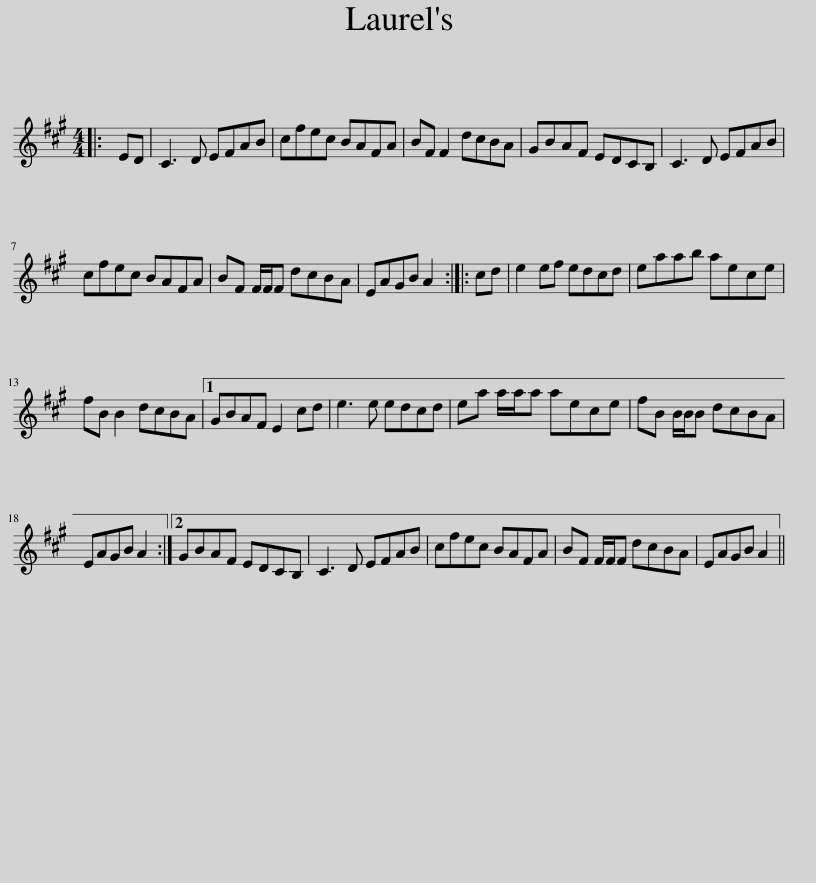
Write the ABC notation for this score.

X:1
L:1/8
M:4/4
I:linebreak $
K:A
V:1 treble
V:1
|: ED | C3 D EFAB | cfec BAFA | BF F2 dcBA | GBAF EDCB, | %5
 C3 D EFAB |$ cfec BAFA | BF F/F/F dcBA | EAGB A2 :: cd | %10
 e2 ef edcd | eaab aece |$ fB B2 dcBA |1 GBAF E2 cd | e3 e edcd | %15
 ea a/a/a aece | fB B/B/B dcBA |$ EAGB A2 :|2 GBAF EDCB, | C3 D EFAB | %20
 cfec BAFA | BF F/F/F dcBA | EAGB A2 || %23
